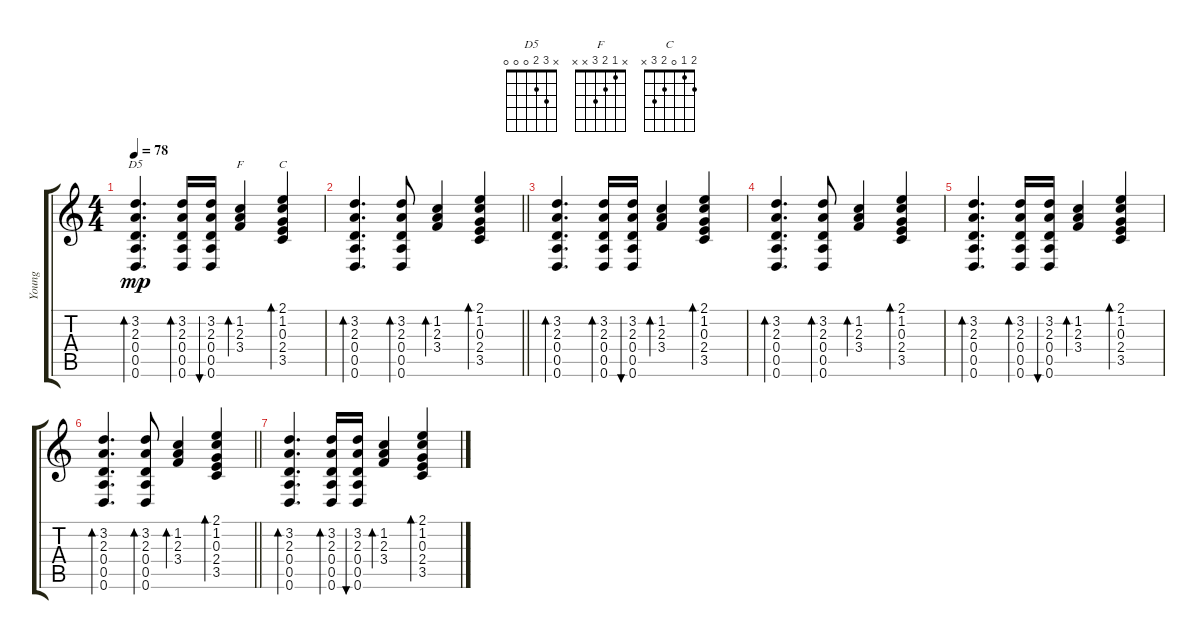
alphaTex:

\track ("Young" "Young") {instrument overdrivenguitar}
\staff {score tabs}
\tuning (D4 B3 G3 D3 A2 D2) {hide}
\chord ("D5" x 3 2 0 0 0)
\chord ("F" x 1 2 3 x x)
\chord ("C" 2 1 0 2 3 x)
\ts (4 4)
\tempo 78
\clef g2
\ks c
(3.2 2.3 0.4 0.5 0.6).4{d bd 60 ch "D5" dy mp} (3.2 2.3 0.4 0.5 0.6).16{bd 60} (3.2 2.3 0.4 0.5 0.6).16{bu 60} (1.2 2.3 3.4).4{bd 60 ch "F"} (2.1 1.2 0.3 2.4 3.5).4{bd 60 ch "C"} |
\barLineRight lightlight
(3.2 2.3 0.4 0.5 0.6).4{d bd 60} (3.2 2.3 0.4 0.5 0.6).8{bd 60} (1.2 2.3 3.4).4{bd 60} (2.1 1.2 0.3 2.4 3.5).4{bd 60} |
(3.2 2.3 0.4 0.5 0.6).4{d bd 60} (3.2 2.3 0.4 0.5 0.6).16{bd 60} (3.2 2.3 0.4 0.5 0.6).16{bu 60} (1.2 2.3 3.4).4{bd 60} (2.1 1.2 0.3 2.4 3.5).4{bd 60} |
(3.2 2.3 0.4 0.5 0.6).4{d bd 60 volume 0} (3.2 2.3 0.4 0.5 0.6).8{bd 60} (1.2 2.3 3.4).4{bd 60} (2.1 1.2 0.3 2.4 3.5).4{bd 60} |
(3.2 2.3 0.4 0.5 0.6).4{d bd 60} (3.2 2.3 0.4 0.5 0.6).16{bd 60} (3.2 2.3 0.4 0.5 0.6).16{bu 60} (1.2 2.3 3.4).4{bd 60} (2.1 1.2 0.3 2.4 3.5).4{bd 60} |
\barLineRight lightlight
(3.2 2.3 0.4 0.5 0.6).4{d bd 60} (3.2 2.3 0.4 0.5 0.6).8{bd 60} (1.2 2.3 3.4).4{bd 60} (2.1 1.2 0.3 2.4 3.5).4{bd 60} |
(3.2 2.3 0.4 0.5 0.6).4{d bd 60} (3.2 2.3 0.4 0.5 0.6).16{bd 60} (3.2 2.3 0.4 0.5 0.6).16{bu 60} (1.2 2.3 3.4).4{bd 60} (2.1 1.2 0.3 2.4 3.5).4{bd 60}
